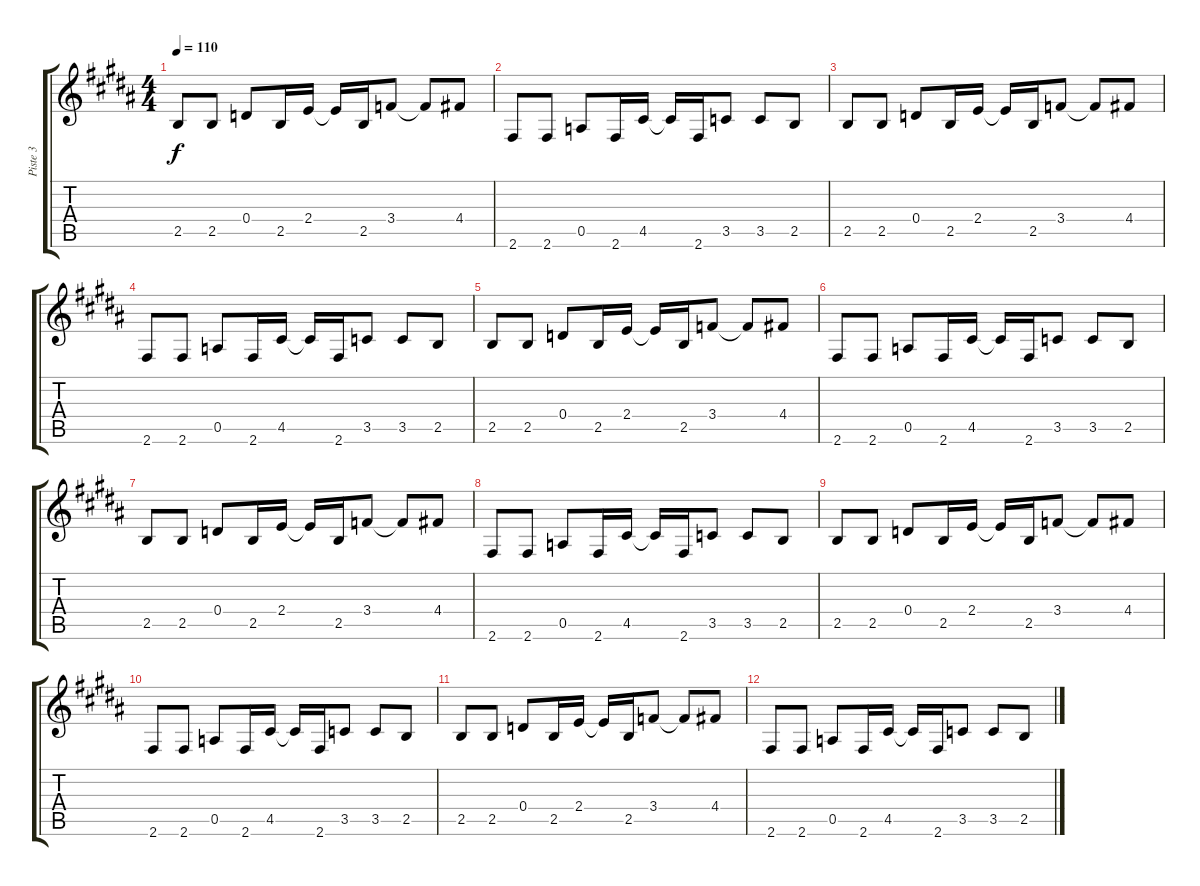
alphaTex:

\track ("Piste 3" "Piste 3") {instrument overdrivenguitar}
\staff {score tabs}
\tuning (E4 B3 G3 D3 A2 E2) {hide}
\ts (4 4)
\tempo 110
\clef g2
\ks b
2.5.8{dy f} 2.5.8 0.4.8 2.5.16 2.4.16 2.4{t}.16 2.5.16 3.4.8 3.4{t}.8 4.4.8 |
2.6.8 2.6.8 0.5.8 2.6.16 4.5.16 4.5{t}.16 2.6.16 3.5.8 3.5.8 2.5.8 |
2.5.8 2.5.8 0.4.8 2.5.16 2.4.16 2.4{t}.16 2.5.16 3.4.8 3.4{t}.8 4.4.8 |
2.6.8 2.6.8 0.5.8 2.6.16 4.5.16 4.5{t}.16 2.6.16 3.5.8 3.5.8 2.5.8 |
2.5.8 2.5.8 0.4.8 2.5.16 2.4.16 2.4{t}.16 2.5.16 3.4.8 3.4{t}.8 4.4.8 |
2.6.8 2.6.8 0.5.8 2.6.16 4.5.16 4.5{t}.16 2.6.16 3.5.8 3.5.8 2.5.8 |
2.5.8 2.5.8 0.4.8 2.5.16 2.4.16 2.4{t}.16 2.5.16 3.4.8 3.4{t}.8 4.4.8 |
2.6.8 2.6.8 0.5.8 2.6.16 4.5.16 4.5{t}.16 2.6.16 3.5.8 3.5.8 2.5.8 |
2.5.8 2.5.8 0.4.8 2.5.16 2.4.16 2.4{t}.16 2.5.16 3.4.8 3.4{t}.8 4.4.8 |
2.6.8 2.6.8 0.5.8 2.6.16 4.5.16 4.5{t}.16 2.6.16 3.5.8 3.5.8 2.5.8 |
2.5.8 2.5.8 0.4.8 2.5.16 2.4.16 2.4{t}.16 2.5.16 3.4.8 3.4{t}.8 4.4.8 |
2.6.8 2.6.8 0.5.8 2.6.16 4.5.16 4.5{t}.16 2.6.16 3.5.8 3.5.8 2.5.8
